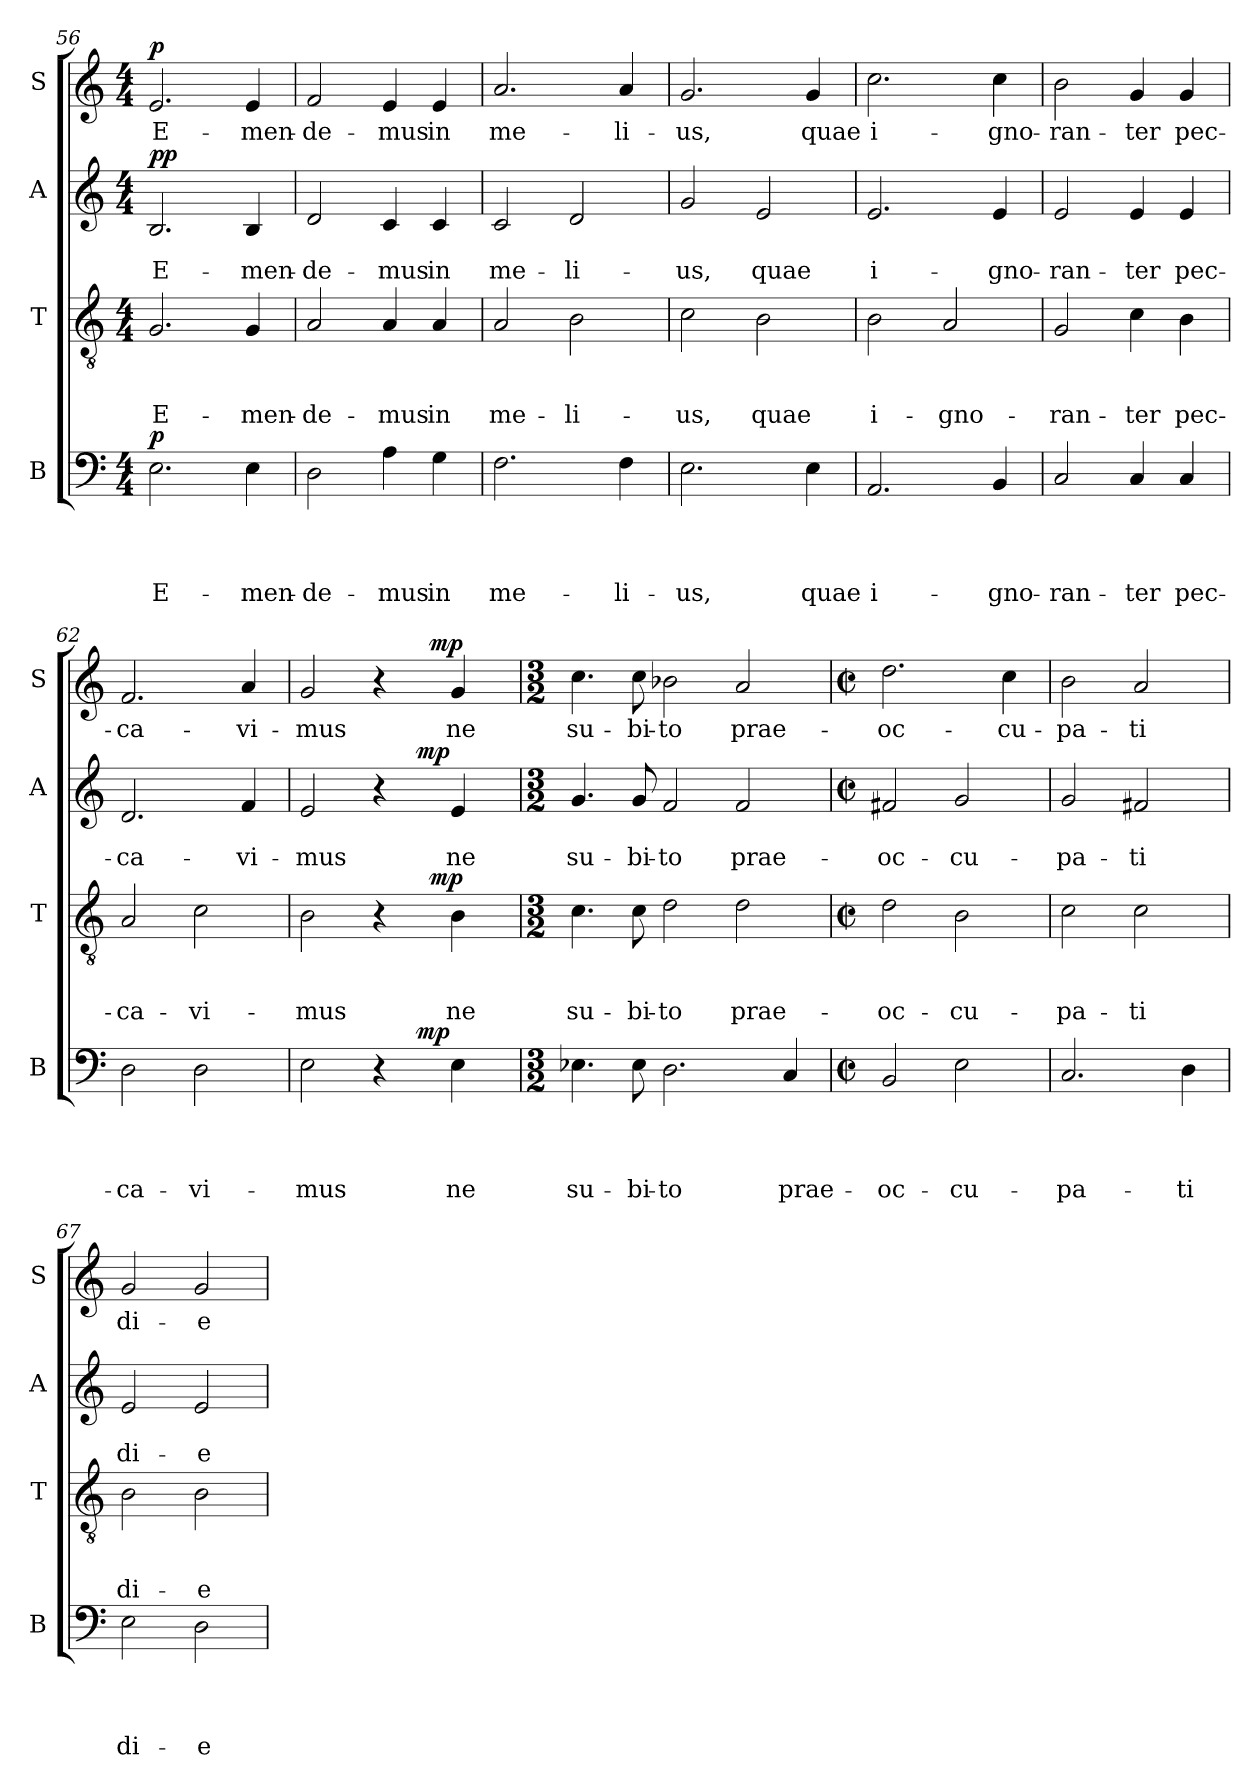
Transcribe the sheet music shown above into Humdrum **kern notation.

**kern	**text	**text	**text	**text	**dynam	**kern	**text	**text	**text	**dynam	**kern	**text	**text	**dynam	**kern	**text	**dynam
*part4	*part4	*part4	*part4	*part4	*part4	*part3	*part3	*part3	*part3	*part3	*part2	*part2	*part2	*part2	*part1	*part1	*part1
*staff4	*staff4	*staff4	*staff4	*staff4	*staff4	*staff3	*staff3	*staff3	*staff3	*staff3	*staff2	*staff2	*staff2	*staff2	*staff1	*staff1	*staff1
*I"B	*	*	*	*	*	*I"T	*	*	*	*	*I"A	*	*	*	*I"S	*	*
*I'B	*	*	*	*	*	*I'T	*	*	*	*	*I'A	*	*	*	*I'S	*	*
*clefF4	*	*	*	*	*	*clefGv2	*	*	*	*	*clefG2	*	*	*	*clefG2	*	*
*k[]	*	*	*	*	*	*k[]	*	*	*	*	*k[]	*	*	*	*k[]	*	*
*C:	*	*	*	*	*	*C:	*	*	*	*	*C:	*	*	*	*C:	*	*
*M4/4	*	*	*	*	*	*M4/4	*	*	*	*	*M4/4	*	*	*	*M4/4	*	*
=56	=56	=56	=56	=56	=56	=56	=56	=56	=56	=56	=56	=56	=56	=56	=56	=56	=56
!	!	!	!	!LO:LY:b	!LO:DY:a	!	!	!	!LO:LY:b	!	!	!	!LO:LY:b	!LO:DY:a	!	!LO:LY:b	!
!	!	!	!	!	!	!	!	!	!	!	!	!	!	!LO:DY:n=1:b	!	!	!LO:DY:a
2.E\	.	.	.	E-	p	2.G/	.	.	E-	.	2.B/	.	E-	p p	2.e/	E-	p
!	!	!	!	!LO:LY:b	!	!	!	!	!LO:LY:b	!	!	!	!LO:LY:b	!	!	!LO:LY:b	!
4E\	.	.	.	-men-	.	4G/	.	.	-men-	.	4B/	.	-men-	.	4e/	-men-	.
=57	=57	=57	=57	=57	=57	=57	=57	=57	=57	=57	=57	=57	=57	=57	=57	=57	=57
!	!	!	!	!LO:LY:b	!	!	!	!	!LO:LY:b	!	!	!	!LO:LY:b	!	!	!LO:LY:b	!
2D\	.	.	.	-de-	.	2A/	.	.	-de-	.	2d/	.	-de-	.	2f/	-de-	.
!	!	!	!	!LO:LY:b	!	!	!	!	!LO:LY:b	!	!	!	!LO:LY:b	!	!	!LO:LY:b	!
4A\	.	.	.	-mus	.	4A/	.	.	-mus	.	4c/	.	-mus	.	4e/	-mus	.
!	!	!	!	!LO:LY:b	!	!	!	!	!LO:LY:b	!	!	!	!LO:LY:b	!	!	!LO:LY:b	!
4G\	.	.	.	in	.	4A/	.	.	in	.	4c/	.	in	.	4e/	in	.
=58	=58	=58	=58	=58	=58	=58	=58	=58	=58	=58	=58	=58	=58	=58	=58	=58	=58
!	!	!	!	!LO:LY:b	!	!	!	!	!LO:LY:b	!	!	!	!LO:LY:b	!	!	!LO:LY:b	!
2.F\	.	.	.	me-	.	2A/	.	.	me-	.	2c/	.	me-	.	2.a/	me-	.
!	!	!	!	!	!	!	!	!	!LO:LY:b	!	!	!	!LO:LY:b	!	!	!	!
.	.	.	.	.	.	2B\	.	.	-li-	.	2d/	.	-li-	.	.	.	.
!	!	!	!	!LO:LY:b	!	!	!	!	!	!	!	!	!	!	!	!LO:LY:b	!
4F\	.	.	.	-li-	.	.	.	.	.	.	.	.	.	.	4a/	-li-	.
=59	=59	=59	=59	=59	=59	=59	=59	=59	=59	=59	=59	=59	=59	=59	=59	=59	=59
!	!	!	!	!LO:LY:b	!	!	!	!	!LO:LY:b	!	!	!	!LO:LY:b	!	!	!LO:LY:b	!
2.E\	.	.	.	-us,	.	2c\	.	.	-us,	.	2g/	.	-us,	.	2.g/	-us,	.
!	!	!	!	!	!	!	!	!	!LO:LY:b	!	!	!	!LO:LY:b	!	!	!	!
.	.	.	.	.	.	2B\	.	.	quae	.	2e/	.	quae	.	.	.	.
!	!	!	!	!LO:LY:b	!	!	!	!	!	!	!	!	!	!	!	!LO:LY:b	!
4E\	.	.	.	quae	.	.	.	.	.	.	.	.	.	.	4g/	quae	.
=60	=60	=60	=60	=60	=60	=60	=60	=60	=60	=60	=60	=60	=60	=60	=60	=60	=60
!	!	!	!	!LO:LY:b	!	!	!	!	!LO:LY:b	!	!	!	!LO:LY:b	!	!	!LO:LY:b	!
2.AA/	.	.	.	i-	.	2B\	.	.	i-	.	2.e/	.	i-	.	2.cc\	i-	.
!	!	!	!	!	!	!	!	!	!LO:LY:b	!	!	!	!	!	!	!	!
.	.	.	.	.	.	2A/	.	.	-gno-	.	.	.	.	.	.	.	.
!	!	!	!	!LO:LY:b	!	!	!	!	!	!	!	!	!LO:LY:b	!	!	!LO:LY:b	!
4BB/	.	.	.	-gno-	.	.	.	.	.	.	4e/	.	-gno-	.	4cc\	-gno-	.
=61	=61	=61	=61	=61	=61	=61	=61	=61	=61	=61	=61	=61	=61	=61	=61	=61	=61
!	!	!	!	!LO:LY:b	!	!	!	!	!LO:LY:b	!	!	!	!LO:LY:b	!	!	!LO:LY:b	!
2C/	.	.	.	-ran-	.	2G/	.	.	-ran-	.	2e/	.	-ran-	.	2b\	-ran-	.
!	!	!	!	!LO:LY:b	!	!	!	!	!LO:LY:b	!	!	!	!LO:LY:b	!	!	!LO:LY:b	!
4C/	.	.	.	-ter	.	4c\	.	.	-ter	.	4e/	.	-ter	.	4g/	-ter	.
!	!	!	!	!LO:LY:b	!	!	!	!	!LO:LY:b	!	!	!	!LO:LY:b	!	!	!LO:LY:b	!
4C/	.	.	.	pec-	.	4B\	.	.	pec-	.	4e/	.	pec-	.	4g/	pec-	.
=62	=62	=62	=62	=62	=62	=62	=62	=62	=62	=62	=62	=62	=62	=62	=62	=62	=62
!	!	!	!	!LO:LY:b	!	!	!	!	!LO:LY:b	!	!	!	!LO:LY:b	!	!	!LO:LY:b	!
2D\	.	.	.	-ca-	.	2A/	.	.	-ca-	.	2.d/	.	-ca-	.	2.f/	-ca-	.
!	!	!	!	!LO:LY:b	!	!	!	!	!LO:LY:b	!	!	!	!	!	!	!	!
2D\	.	.	.	-vi-	.	2c\	.	.	-vi-	.	.	.	.	.	.	.	.
!	!	!	!	!	!	!	!	!	!	!	!	!	!LO:LY:b	!	!	!LO:LY:b	!
.	.	.	.	.	.	.	.	.	.	.	4f/	.	-vi-	.	4a/	-vi-	.
!!LO:LB:g=z
=63	=63	=63	=63	=63	=63	=63	=63	=63	=63	=63	=63	=63	=63	=63	=63	=63	=63
!	!	!	!	!	!	!	!	!	!	!	!	!	!	!	!LO:TX:b:t=76	!	!
!	!	!	!	!LO:LY:b	!	!	!	!	!LO:LY:b	!	!	!	!LO:LY:b	!	!	!LO:LY:b	!
*^	*	*	*	*	*	*^	*	*	*	*	*^	*	*	*	*^	*	*
2E\	2ryy	.	.	.	-mus	.	2B\	2ryy	.	.	-mus	.	2e/	2ryy	.	-mus	.	2g/	2ryy	-mus	.
4r	8ryy	.	.	.	.	.	4r	8.ryy	.	.	.	.	4r	8ryy	.	.	.	4r	8.ryy	.	.
.	32ryy	.	.	.	.	.	.	.	.	.	.	.	.	32ryy	.	.	.	.	.	.	.
!	!	!	!	!	!	!LO:DY:a	!	!	!	!	!	!	!	!	!	!	!LO:DY:a	!	!	!	!
.	4ryy	.	.	.	.	mp	.	.	.	.	.	.	.	4ryy	.	.	mp	.	.	.	.
!	!	!	!	!	!	!	!	!	!	!	!	!LO:DY:a	!	!	!	!	!	!	!	!	!LO:DY:a
.	.	.	.	.	.	.	.	4ryy	.	.	.	mp	.	.	.	.	.	.	4ryy	.	mp
!	!	!	!	!	!LO:LY:b	!	!	!	!	!	!LO:LY:b	!	!	!	!	!LO:LY:b	!	!	!	!LO:LY:b	!
4E\	.	.	.	.	ne	.	4B\	.	.	.	ne	.	4e/	.	.	ne	.	4g/	.	ne	.
.	16.ryy	.	.	.	.	.	.	.	.	.	.	.	.	16.ryy	.	.	.	.	.	.	.
.	.	.	.	.	.	.	.	16ryy	.	.	.	.	.	.	.	.	.	.	16ryy	.	.
*v	*v	*	*	*	*	*	*	*	*	*	*	*	*v	*v	*	*	*	*v	*v	*	*
*	*	*	*	*	*	*v	*v	*	*	*	*	*	*	*	*	*	*	*
=64	=64	=64	=64	=64	=64	=64	=64	=64	=64	=64	=64	=64	=64	=64	=64	=64	=64
*M3/2	*	*	*	*	*	*M3/2	*	*	*	*	*M3/2	*	*	*	*M3/2	*	*
*^	*	*	*	*	*	*^	*	*	*	*	*^	*	*	*	*^	*	*
!	!	!	!	!	!LO:LY:b	!	!	!	!	!	!LO:LY:b	!	!	!	!	!LO:LY:b	!	!	!	!LO:LY:b	!
*v	*v	*	*	*	*	*	*	*	*	*	*	*	*v	*v	*	*	*	*v	*v	*	*
*	*	*	*	*	*	*v	*v	*	*	*	*	*	*	*	*	*	*	*
4.E-X\	.	.	.	su-	.	4.c\	.	.	su-	.	4.g/	.	su-	.	4.cc\	su-	.
!	!	!	!	!LO:LY:b	!	!	!	!	!LO:LY:b	!	!	!	!LO:LY:b	!	!	!LO:LY:b	!
8E-\	.	.	.	-bi-	.	8c\	.	.	-bi-	.	8g/	.	-bi-	.	8cc\	-bi-	.
!	!	!	!	!LO:LY:b:rj	!	!	!	!	!LO:LY:b:rj	!	!	!	!LO:LY:b:rj	!	!	!LO:LY:b:rj	!
2.D\	.	.	.	-to	.	2d\	.	.	-to	.	2f/	.	-to	.	2b-X\	-to	.
!	!	!	!	!	!	!	!	!	!LO:LY:b	!	!	!	!LO:LY:b	!	!	!LO:LY:b	!
.	.	.	.	.	.	2d\	.	.	prae-	.	2f/	.	prae-	.	2a/	prae-	.
!	!	!	!	!LO:LY:b	!	!	!	!	!	!	!	!	!	!	!	!	!
4C/	.	.	.	prae-	.	.	.	.	.	.	.	.	.	.	.	.	.
=65	=65	=65	=65	=65	=65	=65	=65	=65	=65	=65	=65	=65	=65	=65	=65	=65	=65
*M2/2	*	*	*	*	*	*M2/2	*	*	*	*	*M2/2	*	*	*	*M2/2	*	*
*met(c|)	*	*	*	*	*	*met(c|)	*	*	*	*	*met(c|)	*	*	*	*met(c|)	*	*
!	!	!	!	!LO:LY:b	!	!	!	!	!LO:LY:b	!	!	!	!LO:LY:b	!	!	!LO:LY:b	!
2BB/	.	.	.	-oc-	.	2d\	.	.	-oc-	.	2f#X/	.	-oc-	.	2.dd\	-oc-	.
!	!	!	!	!LO:LY:b	!	!	!	!	!LO:LY:b	!	!	!	!LO:LY:b	!	!	!	!
2E\	.	.	.	-cu-	.	2B\	.	.	-cu-	.	2g/	.	-cu-	.	.	.	.
!	!	!	!	!	!	!	!	!	!	!	!	!	!	!	!	!LO:LY:b	!
.	.	.	.	.	.	.	.	.	.	.	.	.	.	.	4cc\	-cu-	.
=66	=66	=66	=66	=66	=66	=66	=66	=66	=66	=66	=66	=66	=66	=66	=66	=66	=66
!	!	!	!	!LO:LY:b	!	!	!	!	!LO:LY:b	!	!	!	!LO:LY:b	!	!	!LO:LY:b	!
2.C/	.	.	.	-pa-	.	2c\	.	.	-pa-	.	2g/	.	-pa-	.	2b\	-pa-	.
!	!	!	!	!	!	!	!	!	!LO:LY:b	!	!	!	!LO:LY:b	!	!	!LO:LY:b	!
.	.	.	.	.	.	2c\	.	.	-ti	.	2f#X/	.	-ti	.	2a/	-ti	.
!	!	!	!	!LO:LY:b	!	!	!	!	!	!	!	!	!	!	!	!	!
4D\	.	.	.	-ti	.	.	.	.	.	.	.	.	.	.	.	.	.
=67	=67	=67	=67	=67	=67	=67	=67	=67	=67	=67	=67	=67	=67	=67	=67	=67	=67
!	!	!	!	!LO:LY:b	!	!	!	!	!LO:LY:b	!	!	!	!LO:LY:b	!	!	!LO:LY:b	!
2E\	.	.	.	di-	.	2B\	.	.	di-	.	2e/	.	di-	.	2g/	di-	.
!	!	!	!	!LO:LY:b	!	!	!	!	!LO:LY:b	!	!	!	!LO:LY:b	!	!	!LO:LY:b	!
2D\	.	.	.	-e	.	2B\	.	.	-e	.	2e/	.	-e	.	2g/	-e	.
=	=	=	=	=	=	=	=	=	=	=	=	=	=	=	=	=	=
*-	*-	*-	*-	*-	*-	*-	*-	*-	*-	*-	*-	*-	*-	*-	*-	*-	*-
